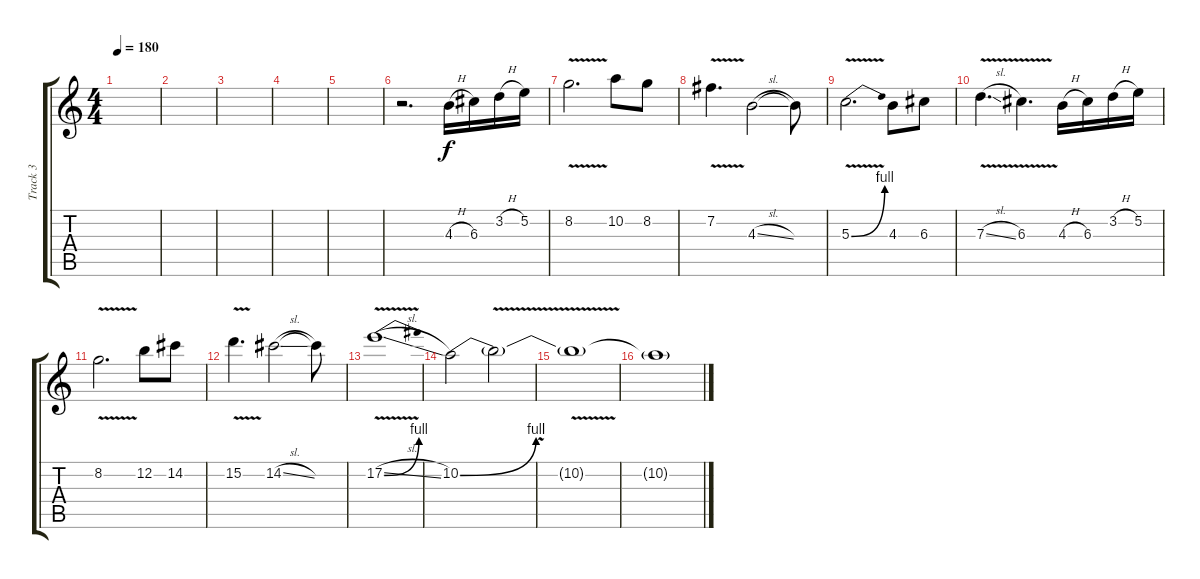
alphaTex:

\track ("Track 3" "Track 3") {instrument distortionguitar}
\staff {score tabs}
\tuning (E4 B3 G3 D3 A2 E2) {hide}
\ts (4 4)
\tempo 180
\clef g2
\ks c
|
|
|
|
|
r.2{d volume 16 balance 8} 4.3{h}.16 6.3.16 3.2{h}.16 5.2.16 |
8.2{v}.2{d} 10.2.8 8.2.8 |
7.2{v}.4{d} 4.3{sl}.2 4.3{t}.8 |
5.3{be (bend 0 0 60 4) v}.2{d} 4.3.8 6.3.8 |
7.3{v sl}.4{d} 6.3{v}.4{d} 4.3{h}.16 6.3.16 3.2{h}.16 5.2.16 |
8.2{v}.2{d} 12.2.8 14.2.8 |
15.2{v}.4{d} 14.2{sl}.2 14.2{t}.8 |
17.2{be (bend 0 0 60 4) v sl}.1 |
10.2{be (bend 0 0 60 4)}.2 10.2{v t}.2 |
10.2{t}.1 |
10.2{t}.1
